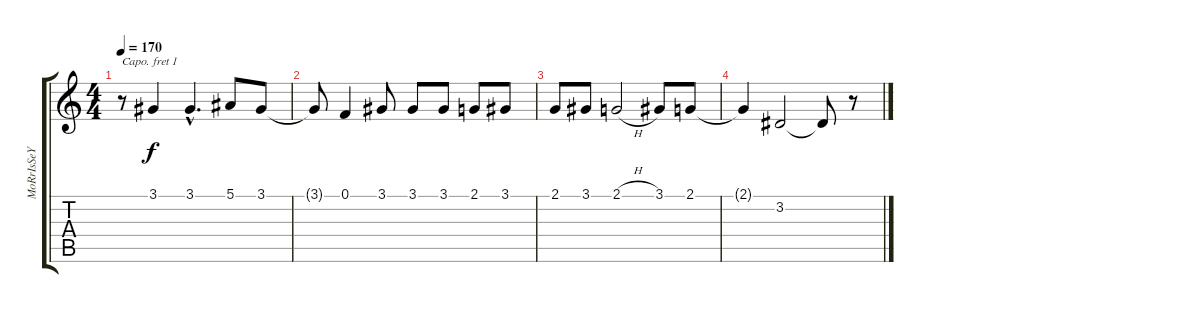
\track ("MoRrIsSeY" "MoRrIsSeY") {instrument vibraphone}
\staff {score tabs}
\capo 1
\tuning (E4 B3 G3 D3 A2 E2) {hide}
\ts (4 4)
\tempo 170
\clef g2
\ks c
r.8{dy f} 3.1.4 3.1{hac}.4{d} 5.1.8 3.1.8 |
3.1{t}.8 0.1.4 3.1.8 3.1.8 3.1.8 2.1.8 3.1.8 |
2.1.8 3.1.8 2.1{h}.2 3.1.8 2.1.8 |
2.1{t}.4 3.2.2 3.2{t}.8 r.8
